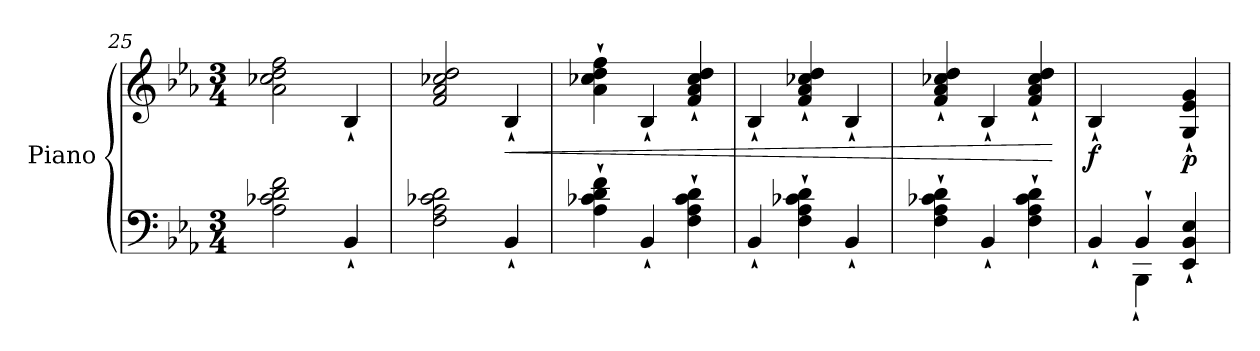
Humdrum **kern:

**kern	**kern	**dynam
*part1	*part1	*part1
*staff2	*staff1	*staff1/2
*I"Piano	*	*
*I'Pno.	*	*
*clefF4	*clefG2	*
*k[b-e-a-]	*k[b-e-a-]	*
*M3/4	*M3/4	*
=25	=25	=25
2A-\ 2c-X\ 2d\ 2f\	2a-\ 2cc-X\ 2dd\ 2ff\	.
4BB-`/	4B-`/	.
!!LO:LB:g=z
=26	=26	=26
2F\ 2A-\ 2c-X\ 2d\	2f/ 2a-/ 2cc-X/ 2dd/	.
!	!	!LO:HP:b
4BB-`/	4B-`/	<
!!LO:LB:g=z
=27	=27	=27
4A-\` 4c-X\` 4d\` 4f\`	4a-\` 4cc-X\` 4dd\` 4ff\`	.
4BB-`/	4B-`/	.
4F\` 4A-\` 4c-\` 4d\`	4f/` 4a-/` 4cc-/` 4dd/`	.
=28	=28	=28
4BB-`/	4B-`/	.
4F\` 4A-\` 4c-X\` 4d\`	4f/` 4a-/` 4cc-X/` 4dd/`	.
4BB-`/	4B-`/	.
=29	=29	=29
4F\` 4A-\` 4c-X\` 4d\`	4f/` 4a-/` 4cc-X/` 4dd/`	.
4BB-`/	4B-`/	.
4F\` 4A-\` 4c-\` 4d\`	4f/` 4a-/` 4cc-/` 4dd/`	.
.	.	[
=30	=30	=30
*^	*	*
!	!	!	!LO:DY:b
4ryy	4BB-`/	4B-`/	f
4BB-`/	4BBB-`\	4ryy	.
!	!	!	!LO:DY:b
4ryy	4EE-/` 4BB-/` 4E-/`	4G/` 4e-/` 4g/`	p
*v	*v	*	*
=	=	=
*-	*-	*-
